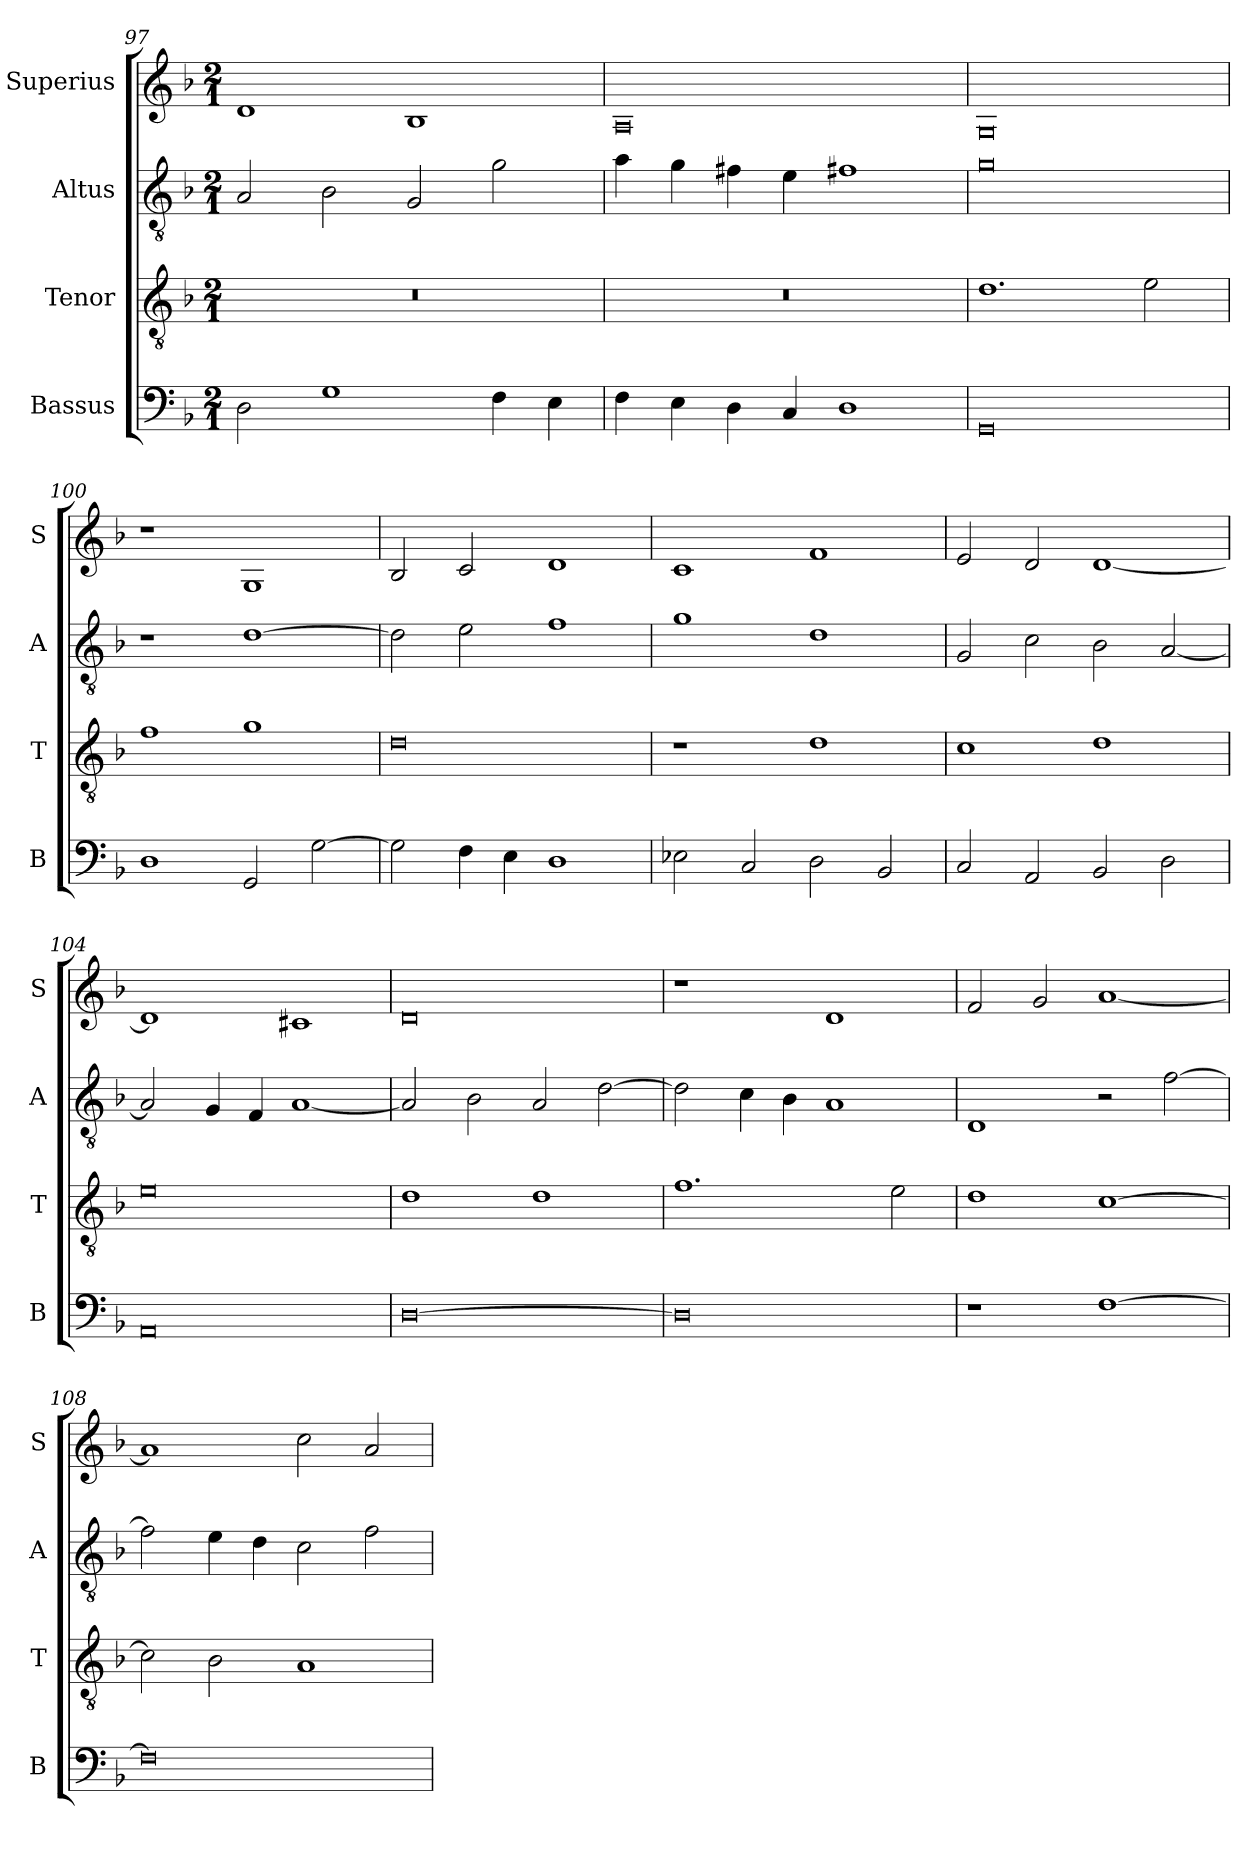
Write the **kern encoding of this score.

**kern	**kern	**kern	**kern
*part4	*part3	*part2	*part1
*staff4	*staff3	*staff2	*staff1
*I"Bassus	*I"Tenor	*I"Altus	*I"Superius
*I'B	*I'T	*I'A	*I'S
*clefF4	*clefGv2	*clefGv2	*clefG2
*k[b-]	*k[b-]	*k[b-]	*k[b-]
*M2/1	*M2/1	*M2/1	*M2/1
=97	=97	=97	=97
2D\	0r	2A/	1d
1G	.	2B-\	.
.	.	2G/	1B-
4F\	.	2g\	.
4E\	.	.	.
=98	=98	=98	=98
4F\	0r	4a\	0A
4E\	.	4g\	.
4D\	.	4f#X\	.
4C/	.	4e\	.
1D	.	1f#X	.
=99	=99	=99	=99
0GG	1.d	0g	0G
.	2e\	.	.
=100	=100	=100	=100
1D	1f	1r	1r
2GG/	1g	[1d	1G
[2G\	.	.	.
=101	=101	=101	=101
2G\]	0d	2d\]	2B-/
4F\	.	2e\	2c/
4E\	.	.	.
1D	.	1f	1d
=102	=102	=102	=102
2E-X\	1r	1g	1c
2C/	.	.	.
2D\	1d	1d	1f
2BB-/	.	.	.
=103	=103	=103	=103
2C/	1c	2G/	2e/
2AA/	.	2c\	2d/
2BB-/	1d	2B-\	[1d
2D\	.	[2A/	.
=104	=104	=104	=104
0AA	0e	2A/]	1d]
.	.	4G/	.
.	.	4F/	.
.	.	[1A	1c#X
=105	=105	=105	=105
[0D	1d	2A/]	0d
.	.	2B-\	.
.	1d	2A/	.
.	.	[2d\	.
=106	=106	=106	=106
0D]	1.f	2d\]	1r
.	.	4c\	.
.	.	4B-\	.
.	.	1A	1d
.	2e\	.	.
=107	=107	=107	=107
1r	1d	1D	2f/
.	.	.	2g/
[1F	[1c	2r	[1a
.	.	[2f\	.
=108	=108	=108	=108
0F]	2c\]	2f\]	1a]
.	2B-\	4e\	.
.	.	4d\	.
.	1A	2c\	2cc\
.	.	2f\	2a/
=	=	=	=
*-	*-	*-	*-
